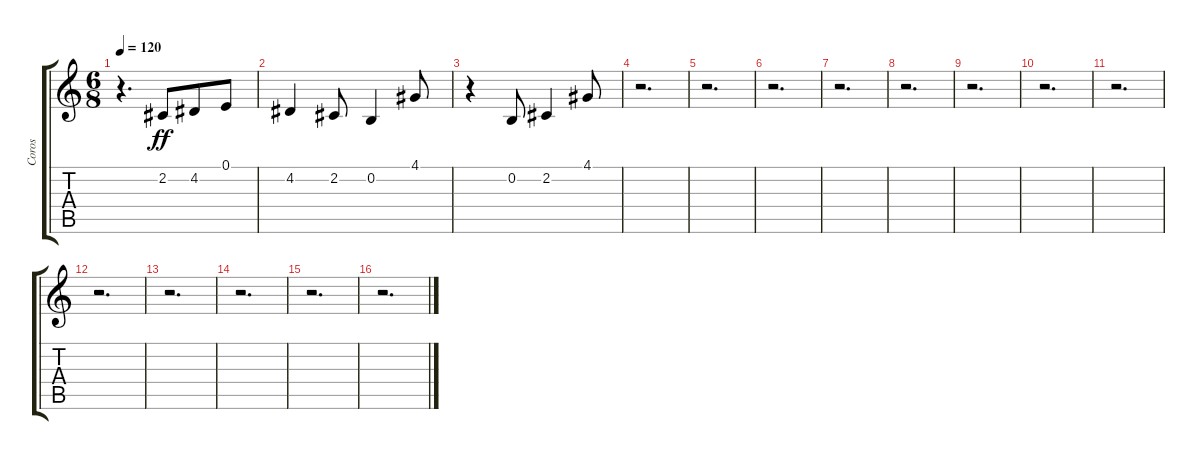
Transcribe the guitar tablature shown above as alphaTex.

\track ("Coros" "Coros") {instrument fx5brightness}
\staff {score tabs}
\tuning (E4 B3 G3 D3 A2 E2) {hide}
\ts (6 8)
\tempo 120
\clef g2
\ks c
r.4{d dy ff} 2.2.8 4.2.8 0.1.8 |
4.2.4 2.2.8 0.2.4 4.1.8 |
r.4 0.2.8 2.2.4 4.1.8 |
r.2{d} |
r.2{d} |
r.2{d} |
r.2{d} |
r.2{d} |
r.2{d} |
r.2{d} |
r.2{d} |
r.2{d} |
r.2{d} |
r.2{d} |
r.2{d} |
r.2{d}
